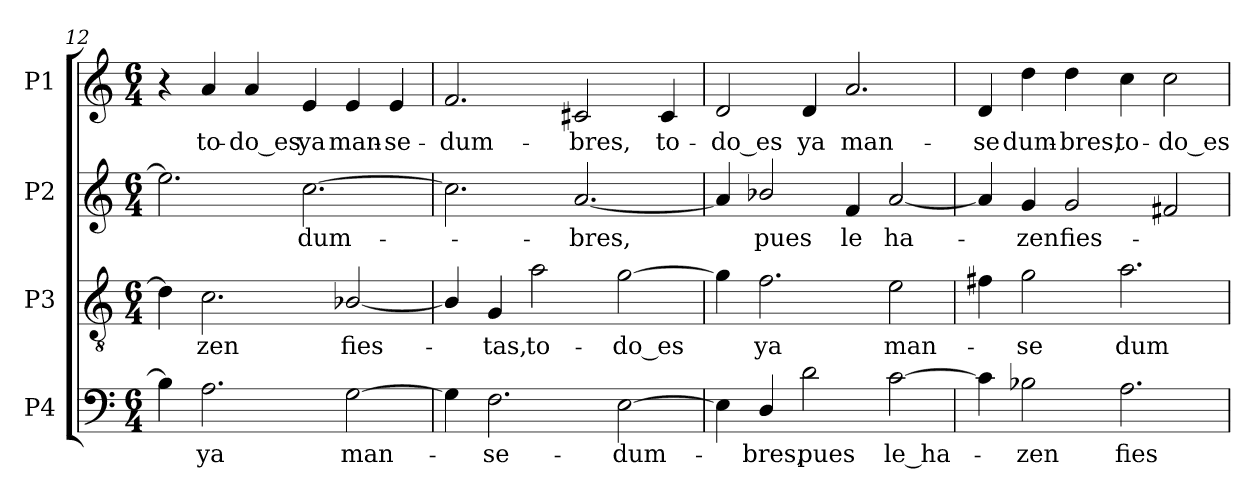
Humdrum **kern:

**kern	**text	**kern	**text	**kern	**text	**kern	**text
*part4	*part4	*part3	*part3	*part2	*part2	*part1	*part1
*staff4	*staff4	*staff3	*staff3	*staff2	*staff2	*staff1	*staff1
*I"P4	*	*I"P3	*	*I"P2	*	*I"P1	*
!!LO:PB:g=z
*clefF4	*	*clefGv2	*	*clefG2	*	*clefG2	*
*	*	*ITrd7c12	*	*	*	*	*
*k[]	*	*k[]	*	*k[]	*	*k[]	*
*C:	*	*C:	*	*C:	*	*C:	*
*M6/4	*	*M6/4	*	*M6/4	*	*M6/4	*
=12	=12	=12	=12	=12	=12	=12	=12
4Bi\]	.	4Di\]	.	2.eei\]	.	4r	.
!	!LO:LY:b:color=#000000	!	!	!	!	!	!
!	!	!	!LO:LY:b:color=#000000	!	!	!	!
!	!	!	!	!	!	!	!LO:LY:b:color=#000000
2.Ai\	ya	2.Ci\	-zen	.	.	4ai/	to-
!	!	!	!	!	!	!	!LO:LY:b:color=#000000
.	.	.	.	.	.	4ai/	-do_es
!	!	!	!	!	!LO:LY:b:color=#000000	!	!
!	!	!	!	!	!	!	!LO:LY:b:color=#000000
.	.	.	.	[2.cci\	dum-	4ei/	ya
!	!LO:LY:b:color=#000000	!	!	!	!	!	!
!	!	!	!LO:LY:b:color=#000000	!	!	!	!
!	!	!	!	!	!	!	!LO:LY:b:color=#000000
[2Gi\	man-	[2BB-Xi/	fies-	.	.	4ei/	man-
!	!	!	!	!	!	!	!LO:LY:b:color=#000000
.	.	.	.	.	.	4ei/	-se-
=13	=13	=13	=13	=13	=13	=13	=13
!	!	!	!	!	!	!	!LO:LY:b:color=#000000
4Gi\]	.	4BB-i/]	.	2.cci\]	.	2.fi/	-dum-
!	!LO:LY:b:color=#000000	!	!	!	!	!	!
!	!	!	!LO:LY:b:color=#000000	!	!	!	!
2.Fi\	-se-	4GGi/	-tas,	.	.	.	.
!	!	!	!LO:LY:b:color=#000000	!	!	!	!
.	.	2Ai\	to-	.	.	.	.
!	!	!	!	!	!LO:LY:b:color=#000000	!	!
!	!	!	!	!	!	!	!LO:LY:b:color=#000000
.	.	.	.	[2.ai/	-bres,	2c#Xi/	-bres,
!	!LO:LY:b:color=#000000	!	!	!	!	!	!
!	!	!	!LO:LY:b:color=#000000	!	!	!	!
[2Ei\	-dum-	[2Gi\	-do_es	.	.	.	.
!	!	!	!	!	!	!	!LO:LY:b:color=#000000
.	.	.	.	.	.	4c#i/	to-
=14	=14	=14	=14	=14	=14	=14	=14
!	!	!	!	!	!	!	!LO:LY:b:color=#000000
4Ei\]	.	4Gi\]	.	4ai/]	.	2di/	-do_es
!	!LO:LY:b:color=#000000	!	!	!	!	!	!
!	!	!	!LO:LY:b:color=#000000	!	!	!	!
!	!	!	!	!	!LO:LY:b:color=#000000	!	!
4Di/	-bres,	2.Fi\	ya	2b-Xi/	pues	.	.
!	!LO:LY:b:color=#000000	!	!	!	!	!	!
!	!	!	!	!	!	!	!LO:LY:b:color=#000000
2di\	pues	.	.	.	.	4di/	ya
!	!	!	!	!	!LO:LY:b:color=#000000	!	!
!	!	!	!	!	!	!	!LO:LY:b:color=#000000
.	.	.	.	4fi/	le	2.ai/	man-
!	!LO:LY:b:color=#000000	!	!	!	!	!	!
!	!	!	!LO:LY:b:color=#000000	!	!	!	!
!	!	!	!	!	!LO:LY:b:color=#000000	!	!
[2ci\	le_ha-	2Ei\	man-	[2ai/	ha-	.	.
=15	=15	=15	=15	=15	=15	=15	=15
!	!	!	!	!	!	!	!LO:LY:b:color=#000000
4ci\]	.	4F#Xi\	.	4ai/]	.	4di/	-se
!	!LO:LY:b:color=#000000	!	!	!	!	!	!
!	!	!	!LO:LY:b:color=#000000	!	!	!	!
!	!	!	!	!	!LO:LY:b:color=#000000	!	!
!	!	!	!	!	!	!	!LO:LY:b:color=#000000
2B-Xi\	-zen	2Gi\	-se	4gi/	-zen	4ddi\	dum-
!	!	!	!	!	!LO:LY:b:color=#000000	!	!
!	!	!	!	!	!	!	!LO:LY:b:color=#000000
.	.	.	.	2gi/	fies-	4ddi\	-bres,
!	!LO:LY:b:color=#000000	!	!	!	!	!	!
!	!	!	!LO:LY:b:color=#000000	!	!	!	!
!	!	!	!	!	!	!	!LO:LY:b:color=#000000
2.Ai\	fies-	2.Ai\	dum-	.	.	4cci\	to-
!	!	!	!	!	!	!	!LO:LY:b:color=#000000
.	.	.	.	2f#Xi/	.	2cci\	-do_es
=	=	=	=	=	=	=	=
*-	*-	*-	*-	*-	*-	*-	*-
